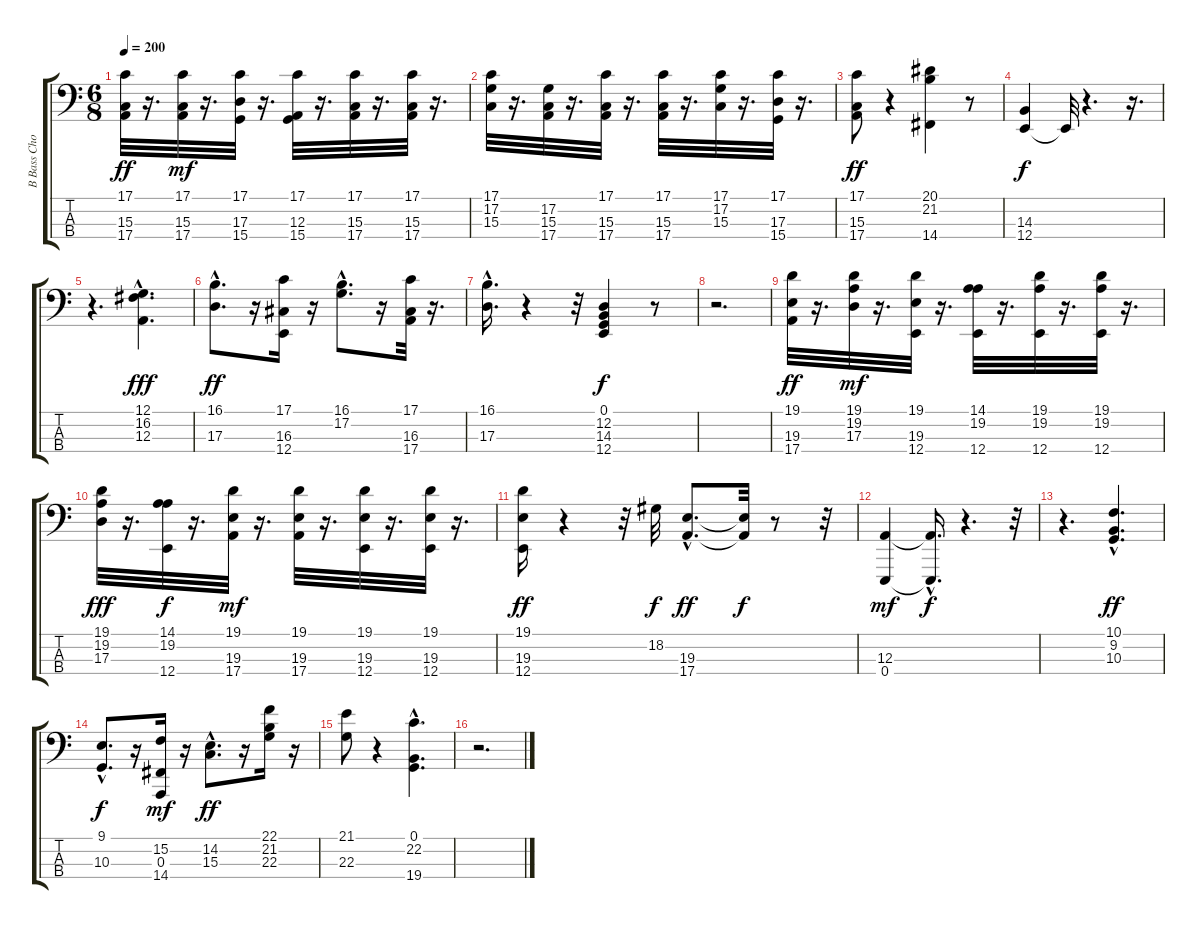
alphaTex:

\track ("B Bass Chords       " "B Bass Cho") {instrument honkytonkpiano}
\staff {score tabs}
\tuning (G2 D2 A1 E1) {hide}
\ts (6 8)
\tempo 200
\clef f4
\ks c
(17.1 15.3 17.4).32{dy ff instrument honkytonkpiano} r.16{d} (17.1 15.3 17.4).32{dy mf} r.16{d} (17.1 17.3 15.4).32 r.16{d} (17.1 12.3 15.4).32 r.16{d} (17.1 15.3 17.4).32 r.16{d} (17.1 15.3 17.4).32 r.16{d} |
(17.1 17.2 15.3).32 r.16{d} (17.2 15.3 17.4).32 r.16{d} (17.1 15.3 17.4).32 r.16{d} (17.1 15.3 17.4).32 r.16{d} (17.1 17.2 15.3).32 r.16{d} (17.1 17.3 15.4).32 r.16{d} |
(17.1 15.3 17.4).8{dy ff} r.4 (20.1 21.2 14.4).4 r.8 |
(14.3 12.4).4{dy f} 12.4{t}.32 r.4{d} r.16{d} |
r.4{d} (12.1 16.2{hac} 12.3{hac}).4{d dy fff} |
(16.1{hac} 17.3{hac}).8{d dy ff} r.16 (17.1 16.3 12.4).16 r.16 (16.1{hac} 17.2{hac}).8{d} r.16 (17.1 16.3 17.4).32 r.16{d} |
(16.1{hac} 17.3{hac}).16{d} r.4 r.32 (0.1 12.2 14.3 12.4).4{dy f} r.8 |
r.2{d} |
(19.1 19.3 17.4).32{dy ff} r.16{d} (19.1 19.2 17.3).32{dy mf} r.16{d} (19.1 19.3 12.4).32 r.16{d} (14.1 19.2 12.4).32 r.16{d} (19.1 19.2 12.4).32 r.16{d} (19.1 19.2 12.4).32 r.16{d} |
(19.1 19.2 17.3).32{dy fff} r.16{d} (14.1 19.2 12.4).32{dy f} r.16{d} (19.1 19.3 17.4).32{dy mf} r.16{d} (19.1 19.3 17.4).32 r.16{d} (19.1 19.3 12.4).32 r.16{d} (19.1 19.3 12.4).32 r.16{d} |
(19.1 19.3 12.4).16{dy ff} r.4 r.32 18.2.32{dy f} (19.3{hac} 17.4{hac}).8{d dy ff} (19.3{t} 17.4{t}).32{dy f} r.8 r.32 |
(12.3 0.4).4{dy mf} (12.3{hac t} 0.4{hac t}).16{d dy f} r.4{d} r.32 |
r.4{d} (10.1 9.2{hac} 10.3{hac}).4{d dy ff} |
(9.1{hac} 10.3).8{d dy f} r.16 (15.2 0.3 14.4).16{dy mf} r.16 (14.2 15.3{hac}).8{d dy ff} r.16 (22.1 21.2 22.3).16 r.16 |
(21.1 22.3).8 r.4 (0.1{hac} 22.2{hac} 19.4{hac}).4{d} |
r.2{d}
